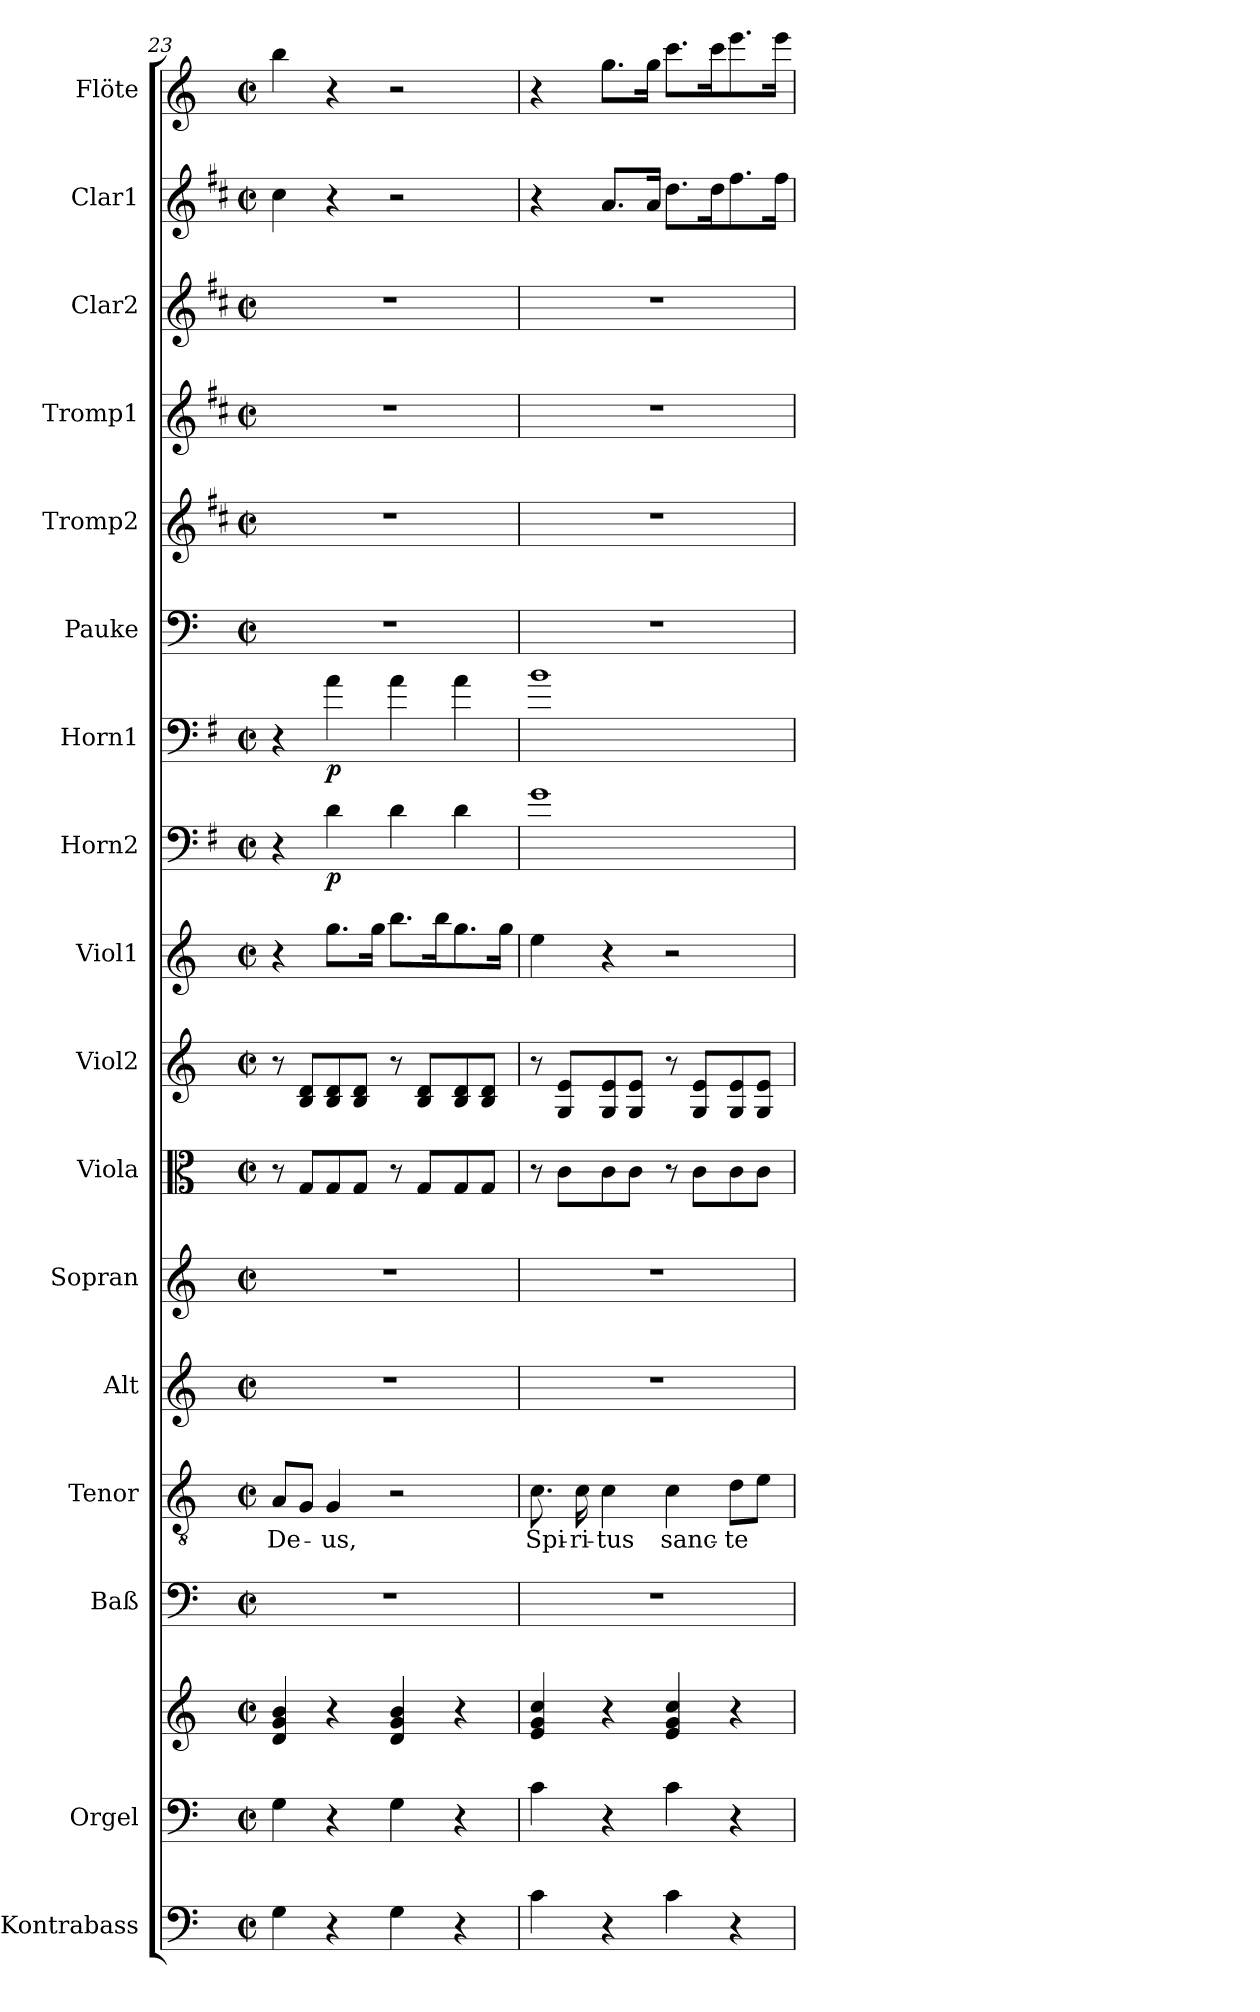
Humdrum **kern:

**kern	**kern	**kern	**kern	**kern	**text	**kern	**kern	**kern	**kern	**kern	**kern	**dynam	**kern	**dynam	**kern	**kern	**kern	**kern	**kern	**kern
*part17	*part16	*part16	*part15	*part14	*part14	*part13	*part12	*part11	*part10	*part9	*part8	*part8	*part7	*part7	*part6	*part5	*part4	*part3	*part2	*part1
*staff18	*staff17	*staff16	*staff15	*staff14	*staff14	*staff13	*staff12	*staff11	*staff10	*staff9	*staff8	*staff8	*staff7	*staff7	*staff6	*staff5	*staff4	*staff3	*staff2	*staff1
*I"Kontrabass	*I"Orgel	*	*I"Baß	*I"Tenor	*	*I"Alt	*I"Sopran	*I"Viola	*I"Viol2	*I"Viol1	*I"Horn2	*	*I"Horn1	*	*I"Pauke	*I"Tromp2	*I"Tromp1	*I"Clar2	*I"Clar1	*I"Flöte
*I'Kb	*	*	*I'B	*I'T	*	*I'A	*I'S	*I'Vla	*I'Vl2	*I'Vl1	*I'Hr2	*	*I'Hr1	*	*I'Pk	*I'Tr2	*I'Tr1	*I'Cl2	*I'Cl1	*I'Fl
*clefF4	*clefF4	*clefG2	*clefF4	*clefGv2	*	*clefG2	*clefG2	*clefC3	*clefG2	*clefG2	*clefF4	*	*clefF4	*	*clefF4	*clefG2	*clefG2	*clefG2	*clefG2	*clefG2
*ITrd7c12	*	*	*	*	*	*	*	*	*	*	*ITrd4c7	*	*ITrd4c7	*	*	*ITrd1c2	*ITrd1c2	*ITrd1c2	*ITrd1c2	*
*k[]	*k[]	*k[]	*k[]	*k[]	*	*k[]	*k[]	*k[]	*k[]	*k[]	*k[]	*	*k[]	*	*k[]	*k[]	*k[]	*k[]	*k[]	*k[]
*C:	*C:	*C:	*C:	*C:	*	*C:	*C:	*C:	*C:	*C:	*C:	*	*C:	*	*C:	*C:	*C:	*C:	*C:	*C:
*M2/2	*M2/2	*M2/2	*M2/2	*M2/2	*	*M2/2	*M2/2	*M2/2	*M2/2	*M2/2	*M2/2	*	*M2/2	*	*M2/2	*M2/2	*M2/2	*M2/2	*M2/2	*M2/2
*met(c|)	*met(c|)	*met(c|)	*met(c|)	*met(c|)	*	*met(c|)	*met(c|)	*met(c|)	*met(c|)	*met(c|)	*met(c|)	*	*met(c|)	*	*met(c|)	*met(c|)	*met(c|)	*met(c|)	*met(c|)	*met(c|)
=23	=23	=23	=23	=23	=23	=23	=23	=23	=23	=23	=23	=23	=23	=23	=23	=23	=23	=23	=23	=23
!	!	!	!	!	!LO:LY:b	!	!	!	!	!	!	!	!	!	!	!	!	!	!	!
4GG\	4G\	4d/ 4g/ 4b/	1r	8A/L	De-	1r	1r	8r	8r	4r	4r	.	4r	.	1r	1r	1r	1r	4b\	4bb\
.	.	.	.	8G/J	.	.	.	8G/L	8B/ 8d/L	.	.	.	.	.	.	.	.	.	.	.
!	!	!	!	!	!LO:LY:b	!	!	!	!	!	!	!LO:DY:b	!	!LO:DY:b	!	!	!	!	!	!
4r	4r	4r	.	4G/	-us,	.	.	8G/	8B/ 8d/	8.gg\L	4G\	p	4d\	p	.	.	.	.	4r	4r
.	.	.	.	.	.	.	.	8G/J	8B/ 8d/J	.	.	.	.	.	.	.	.	.	.	.
.	.	.	.	.	.	.	.	.	.	16gg\Jk	.	.	.	.	.	.	.	.	.	.
4GG\	4G\	4d/ 4g/ 4b/	.	2r	.	.	.	8r	8r	8.bb\L	4G\	.	4d\	.	.	.	.	.	2r	2r
.	.	.	.	.	.	.	.	8G/L	8B/ 8d/L	.	.	.	.	.	.	.	.	.	.	.
.	.	.	.	.	.	.	.	.	.	16bb\k	.	.	.	.	.	.	.	.	.	.
4r	4r	4r	.	.	.	.	.	8G/	8B/ 8d/	8.gg\	4G\	.	4d\	.	.	.	.	.	.	.
.	.	.	.	.	.	.	.	8G/J	8B/ 8d/J	.	.	.	.	.	.	.	.	.	.	.
.	.	.	.	.	.	.	.	.	.	16gg\Jk	.	.	.	.	.	.	.	.	.	.
=24	=24	=24	=24	=24	=24	=24	=24	=24	=24	=24	=24	=24	=24	=24	=24	=24	=24	=24	=24	=24
!	!	!	!	!	!LO:LY:b	!	!	!	!	!	!	!	!	!	!	!	!	!	!	!
4C\	4c\	4e/ 4g/ 4cc/	1r	8.c\	Spi-	1r	1r	8r	8r	4ee\	1c	.	1e	.	1r	1r	1r	1r	4r	4r
.	.	.	.	.	.	.	.	8c\L	8G/ 8e/L	.	.	.	.	.	.	.	.	.	.	.
!	!	!	!	!	!LO:LY:b	!	!	!	!	!	!	!	!	!	!	!	!	!	!	!
.	.	.	.	16c\	-ri-	.	.	.	.	.	.	.	.	.	.	.	.	.	.	.
!	!	!	!	!	!LO:LY:b	!	!	!	!	!	!	!	!	!	!	!	!	!	!	!
4r	4r	4r	.	4c\	-tus	.	.	8c\	8G/ 8e/	4r	.	.	.	.	.	.	.	.	8.g/L	8.gg\L
.	.	.	.	.	.	.	.	8c\J	8G/ 8e/J	.	.	.	.	.	.	.	.	.	.	.
.	.	.	.	.	.	.	.	.	.	.	.	.	.	.	.	.	.	.	16g/Jk	16gg\Jk
!	!	!	!	!	!LO:LY:b	!	!	!	!	!	!	!	!	!	!	!	!	!	!	!
4C\	4c\	4e/ 4g/ 4cc/	.	4c\	sanc-	.	.	8r	8r	2r	.	.	.	.	.	.	.	.	8.cc\L	8.ccc\L
.	.	.	.	.	.	.	.	8c\L	8G/ 8e/L	.	.	.	.	.	.	.	.	.	.	.
.	.	.	.	.	.	.	.	.	.	.	.	.	.	.	.	.	.	.	16cc\k	16ccc\k
!	!	!	!	!	!LO:LY:b	!	!	!	!	!	!	!	!	!	!	!	!	!	!	!
4r	4r	4r	.	8d\L	-te	.	.	8c\	8G/ 8e/	.	.	.	.	.	.	.	.	.	8.ee\	8.eee\
.	.	.	.	8e\J	.	.	.	8c\J	8G/ 8e/J	.	.	.	.	.	.	.	.	.	.	.
.	.	.	.	.	.	.	.	.	.	.	.	.	.	.	.	.	.	.	16ee\Jk	16eee\Jk
=	=	=	=	=	=	=	=	=	=	=	=	=	=	=	=	=	=	=	=	=
*-	*-	*-	*-	*-	*-	*-	*-	*-	*-	*-	*-	*-	*-	*-	*-	*-	*-	*-	*-	*-
